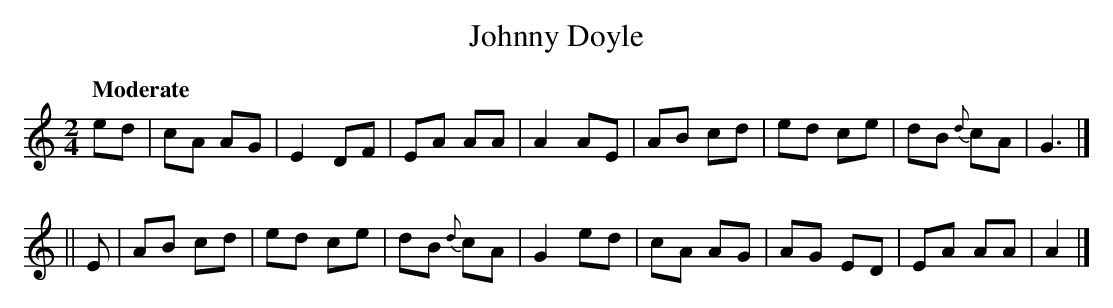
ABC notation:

X:1
T: Johnny Doyle
Q: "Moderate"
M: 2/4
L: 1/8
K: Am
  ed | cA AG | E2 DF | EA AA | A2 AE | AB cd | ed ce | dB {d}cA | G3 |]
|| E | AB cd | ed ce | dB {d}cA | G2 ed | cA AG | AG ED | EA AA | A2 |]
